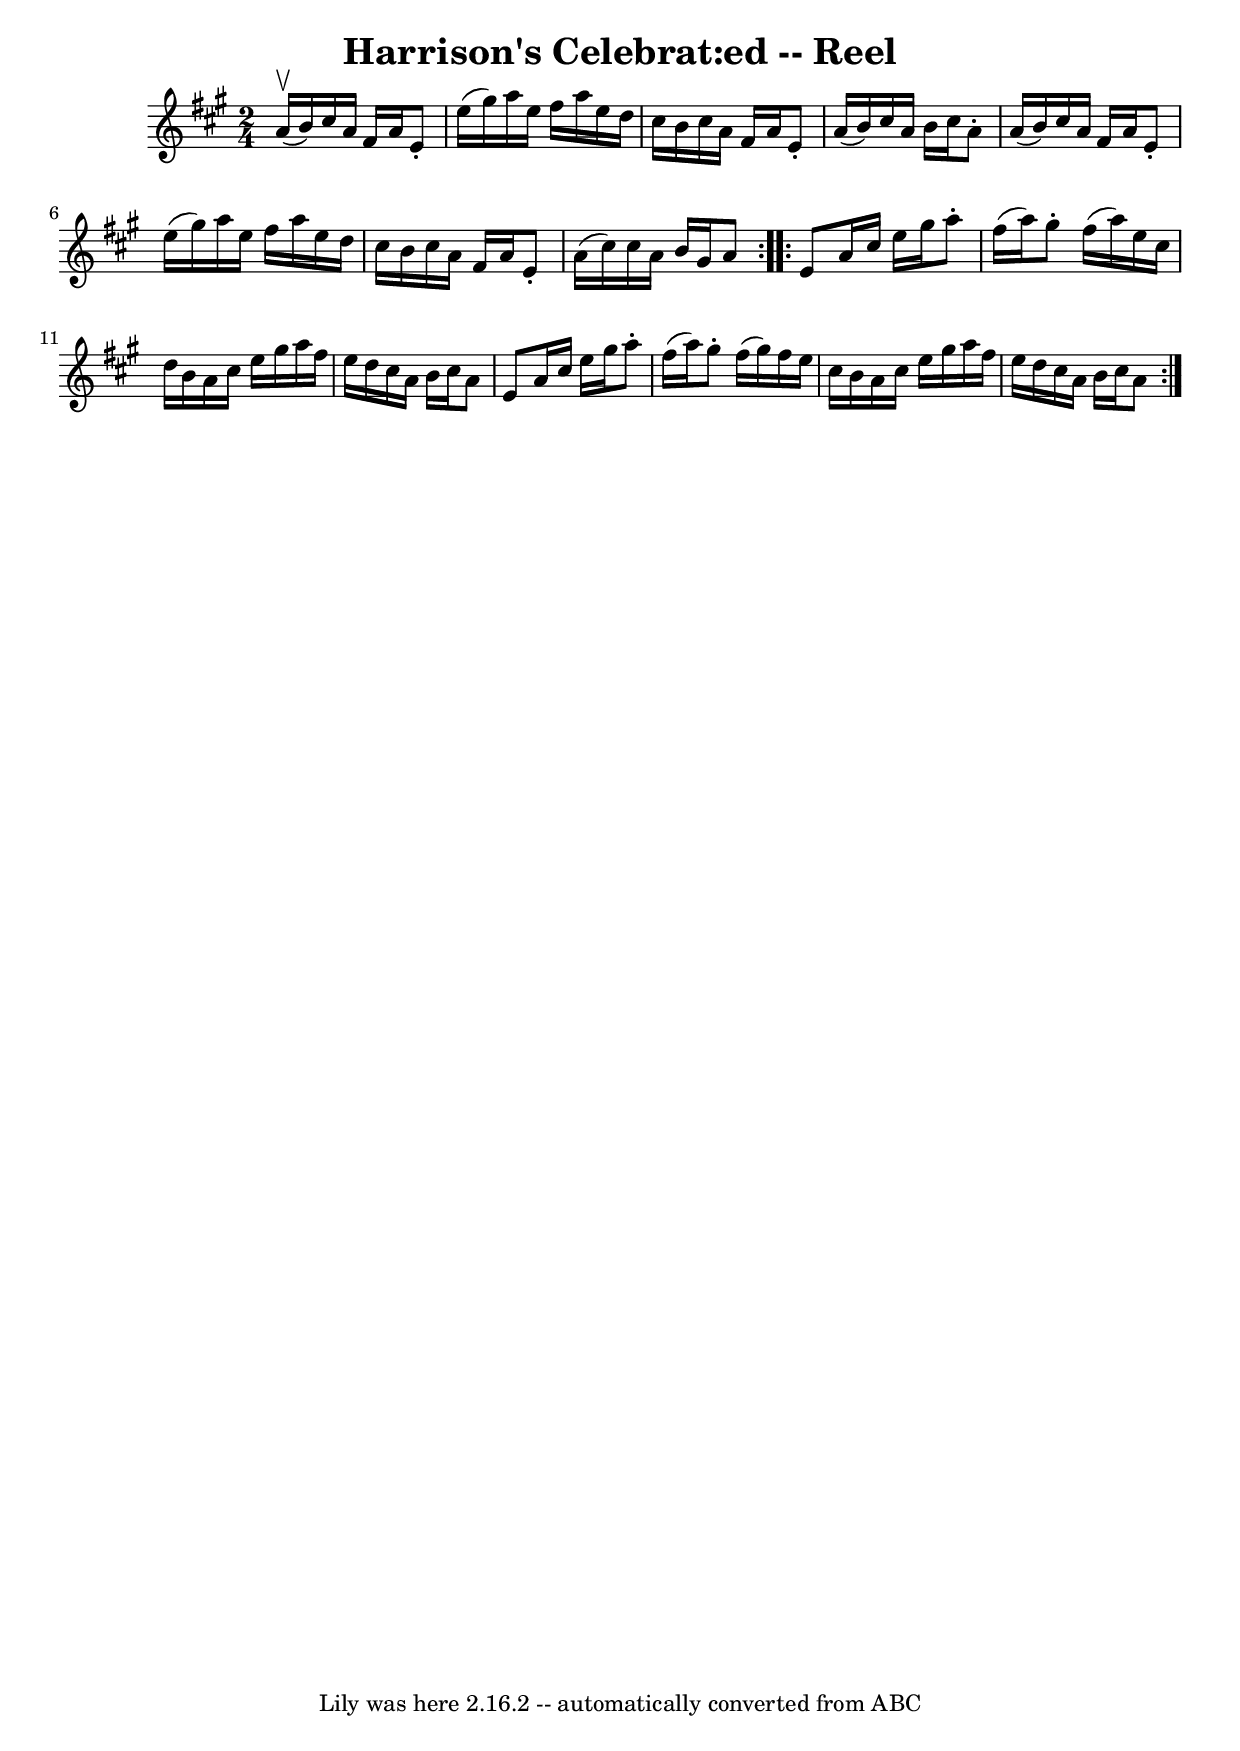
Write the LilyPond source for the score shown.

\version "2.16.2"
\include "Mammoth.ily"
\header {
 crossRefNumber = "1"
 footnotes = ""
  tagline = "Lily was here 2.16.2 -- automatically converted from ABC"
  title = "Harrison's Celebrat:ed -- Reel"

}
voicedefault =  {



  \repeat volta 2 {

    \time 2/4 
    \key a \major a'16^\upbow(b'16)    |
 cs''16 a'16 fs'16 a'16 e'8-. e''16 (gs''16)    |
 a''16 e''16 fs''16 a''16 e''16 d''16 cs''16 b'16     |
 cs''16 a'16 fs'16 a'16 e'8-. a'16 (b'16)    |
 cs''16 a'16 b'16 cs''16 a'8-. a'16 (b'16)    |
 cs''16 a'16 fs'16 a'16 e'8-. e''16 (gs''16)    |
 a''16 e''16 fs''16 a''16 e''16 d''16 cs''16 b'16      |
 cs''16 a'16 fs'16 a'16 e'8-. a'16 (cs''16)    |
 cs''16 a'16 b'16 gs'16 a'8    
  }     
  \repeat volta 2 {
 e'8     |
 a'16 cs''16 e''16 gs''16 a''8-. fs''16 ( a''16)    |
 gs''8-. fs''16 (a''16) e''16 cs''16 d''16 b'16     |
 a'16 cs''16 e''16 gs''16 a''16 fs''16 e''16 d''16     |
 cs''16 a'16 b'16 cs''16 a'8 e'8     |
 a'16 cs''16 e''16 gs''16 a''8-. fs''16 (a''16)    |
 gs''8-. fs''16 (gs''16) fs''16 e''16 cs''16 b'16     |
 a'16 cs''16 e''16 gs''16 a''16 fs''16 e''16 d''16     |
 cs''16 a'16    
 b'16 cs''16 a'8    
  }   

}

\score{
  <<

    \context Staff="default"
    {
      \voicedefault 
      
    }

  >>
  \layout {
    
  }
  \midi {
  }

}
